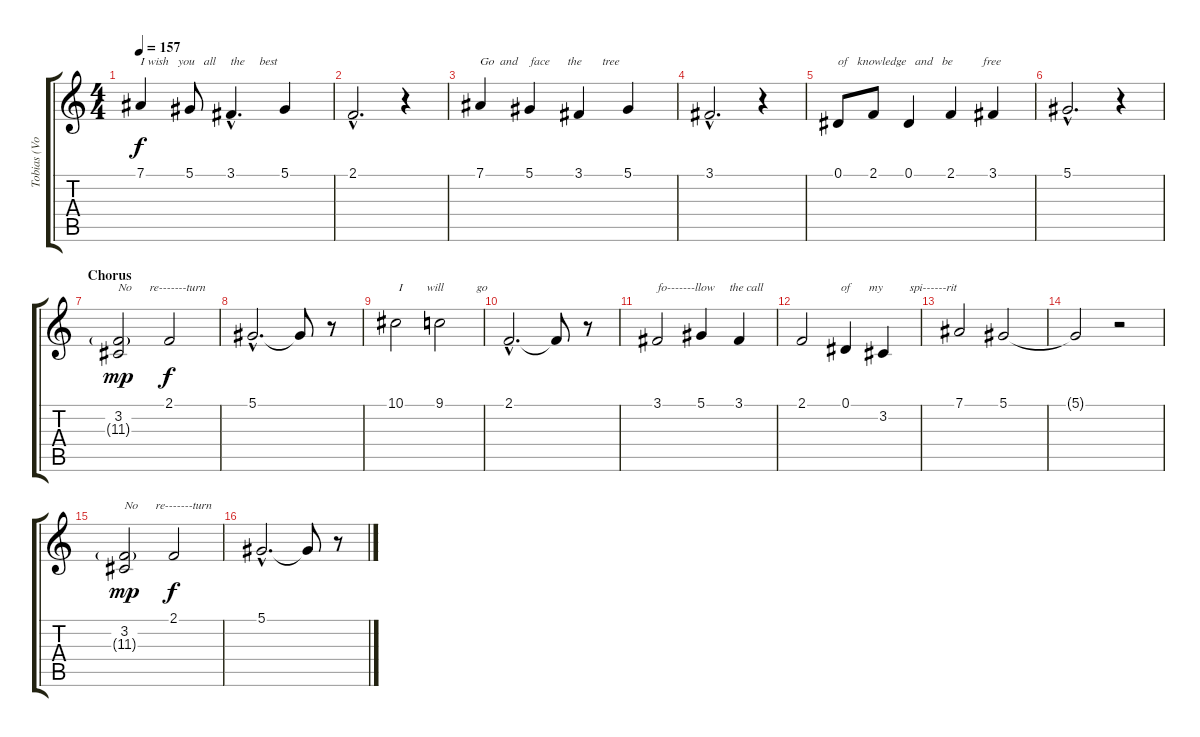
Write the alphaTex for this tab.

\track ("Tobias (Voice)" "Tobias (Vo") {instrument lead2sawtooth}
\staff {score tabs}
\tuning (Eb4 Bb3 Gb3 Db3 Ab2 Eb2) {hide}
\ts (4 4)
\tempo 157
\clef g2
\ks c
7.1.4{txt "I wish   you   all     the     best" dy f} 5.1.8 3.1{hac}.4{d} 5.1.4 |
2.1{hac}.2{d} r.4 |
7.1.4{txt "Go  and    face      the       tree "} 5.1.4 3.1.4 5.1.4 |
3.1{hac}.2{d} r.4 |
0.1.8{txt "of   knowledge   and   be          free"} 2.1.8 0.1.4 2.1.4 3.1.4 |
5.1{hac}.2{d} r.4 |
\section ("" "Chorus")
(3.2 11.3{g}).2{txt "No      re-------turn " dy mp} 2.1.2{dy f} |
5.1{hac}.2{d} 5.1{t}.8 r.8 |
10.1.2{txt " I        will           go"} 9.1.2 |
2.1{hac}.2{d} 2.1{t}.8 r.8 |
3.1.2{txt "fo-------llow     the call"} 5.1.4 3.1.4 |
2.1.2{txt "             of      my         spi------rit"} 0.1.4 3.2.4 |
7.1.2 5.1.2 |
5.1{t}.2 r.2 |
(3.2 11.3{g}).2{txt "No      re-------turn " dy mp} 2.1.2{dy f} |
5.1{hac}.2{d} 5.1{t}.8 r.8
